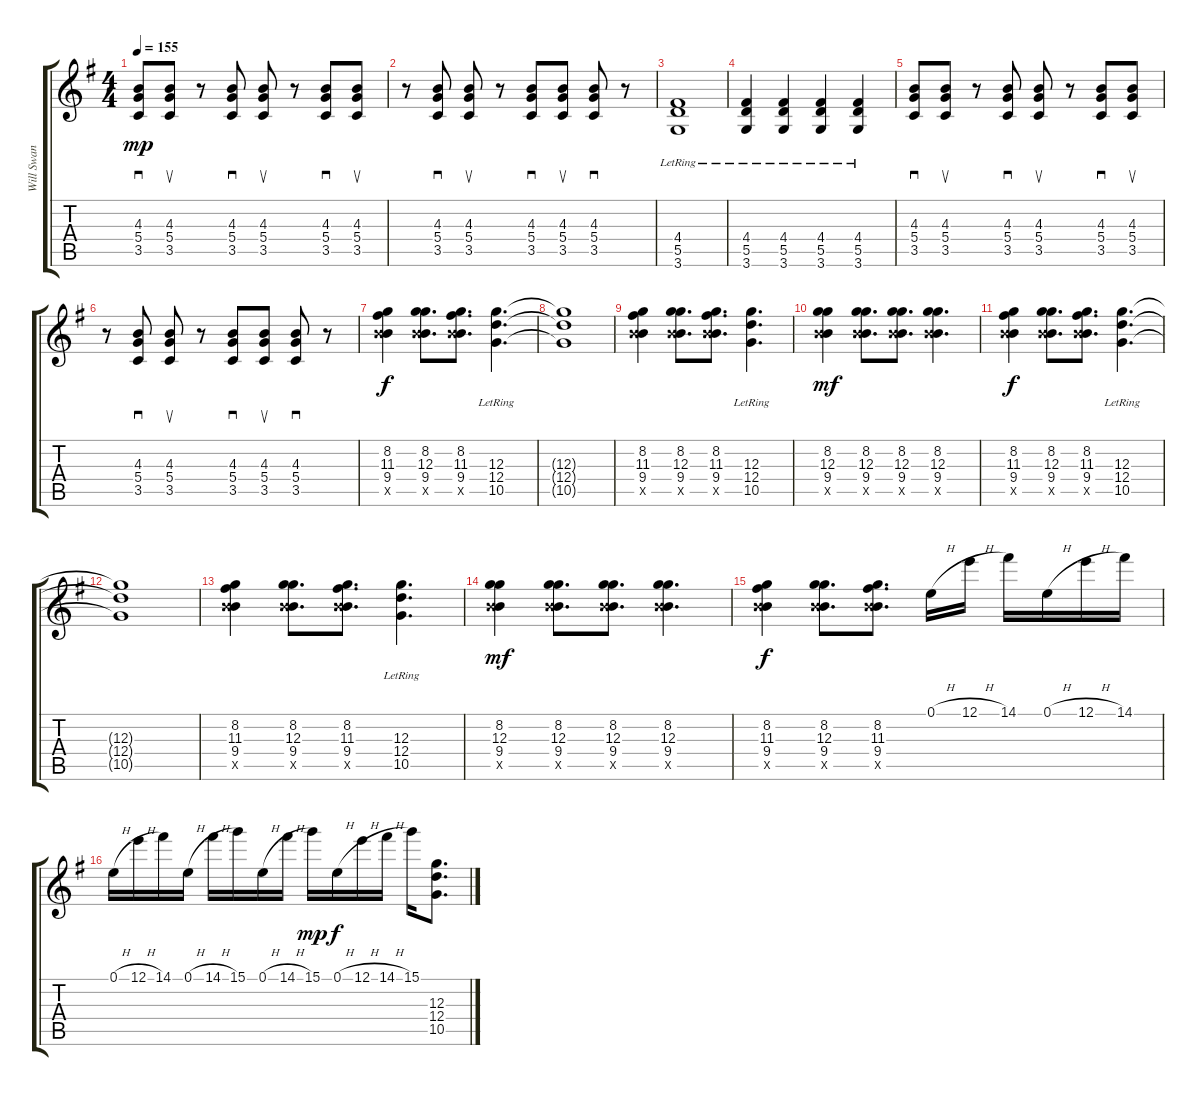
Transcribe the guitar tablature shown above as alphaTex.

\track ("Will Swan (lead)" "Will Swan ") {instrument distortionguitar}
\staff {score tabs}
\tuning (E4 B3 G3 D3 A2 E2) {hide}
\ts (4 4)
\tempo 155
\clef g2
\ks g
(4.3 5.4 3.5).8{sd dy mp} (4.3 5.4 3.5).8{su} r.8 (4.3 5.4 3.5).8{sd} (4.3 5.4 3.5).8{su} r.8 (4.3 5.4 3.5).8{sd} (4.3 5.4 3.5).8{su} |
r.8 (4.3 5.4 3.5).8{sd} (4.3 5.4 3.5).8{su} r.8 (4.3 5.4 3.5).8{sd} (4.3 5.4 3.5).8{su} (4.3 5.4 3.5).8{sd} r.8 |
(4.4{lr} 5.5{lr} 3.6{lr}).1 |
(4.4{lr} 5.5{lr} 3.6{lr}).4 (4.4{lr} 5.5{lr} 3.6{lr}).4 (4.4{lr} 5.5{lr} 3.6{lr}).4 (4.4{lr} 5.5{lr} 3.6{lr}).4 |
(4.3 5.4 3.5).8{sd} (4.3 5.4 3.5).8{su} r.8 (4.3 5.4 3.5).8{sd} (4.3 5.4 3.5).8{su} r.8 (4.3 5.4 3.5).8{sd} (4.3 5.4 3.5).8{su} |
r.8 (4.3 5.4 3.5).8{sd} (4.3 5.4 3.5).8{su} r.8 (4.3 5.4 3.5).8{sd} (4.3 5.4 3.5).8{su} (4.3 5.4 3.5).8{sd} r.8 |
(8.2 11.3 9.4 14.5{x}).4{dy f} (8.2 12.3 9.4 14.5{x}).8{d} (8.2 11.3 9.4 14.5{x}).8{d} (12.3 12.4{lr} 10.5{lr}).4{d} |
(12.3{t} 12.4{t} 10.5{t}).1 |
(8.2 11.3 9.4 14.5{x}).4 (8.2 12.3 9.4 14.5{x}).8{d} (8.2 11.3 9.4 14.5{x}).8{d} (12.3 12.4{lr} 10.5{lr}).4{d} |
(8.2 12.3 9.4 14.5{x}).4{dy mf} (8.2 12.3 9.4 14.5{x}).8{d} (8.2 12.3 9.4 14.5{x}).8{d} (8.2 12.3 9.4 14.5{x}).4{d} |
(8.2 11.3 9.4 14.5{x}).4{dy f} (8.2 12.3 9.4 14.5{x}).8{d} (8.2 11.3 9.4 14.5{x}).8{d} (12.3 12.4{lr} 10.5{lr}).4{d} |
(12.3{t} 12.4{t} 10.5{t}).1 |
(8.2 11.3 9.4 14.5{x}).4 (8.2 12.3 9.4 14.5{x}).8{d} (8.2 11.3 9.4 14.5{x}).8{d} (12.3 12.4{lr} 10.5{lr}).4{d} |
(8.2 12.3 9.4 14.5{x}).4{dy mf} (8.2 12.3 9.4 14.5{x}).8{d} (8.2 12.3 9.4 14.5{x}).8{d} (8.2 12.3 9.4 14.5{x}).4{d} |
(8.2 11.3 9.4 14.5{x}).4{dy f} (8.2 12.3 9.4 14.5{x}).8{d} (8.2 11.3 9.4 14.5{x}).8{d} 0.1{h}.16 12.1{h}.16 14.1.16 0.1{h}.16 12.1{h}.16 14.1.16 |
0.1{h}.16 12.1{h}.16 14.1.16 0.1{h}.16 14.1{h}.16 15.1.16 0.1{h}.16 14.1{h}.16 15.1.16{dy mp} 0.1{h}.16{dy f} 12.1{h}.16 14.1{h}.16 15.1.16 (12.3 12.4 10.5).8{d}
